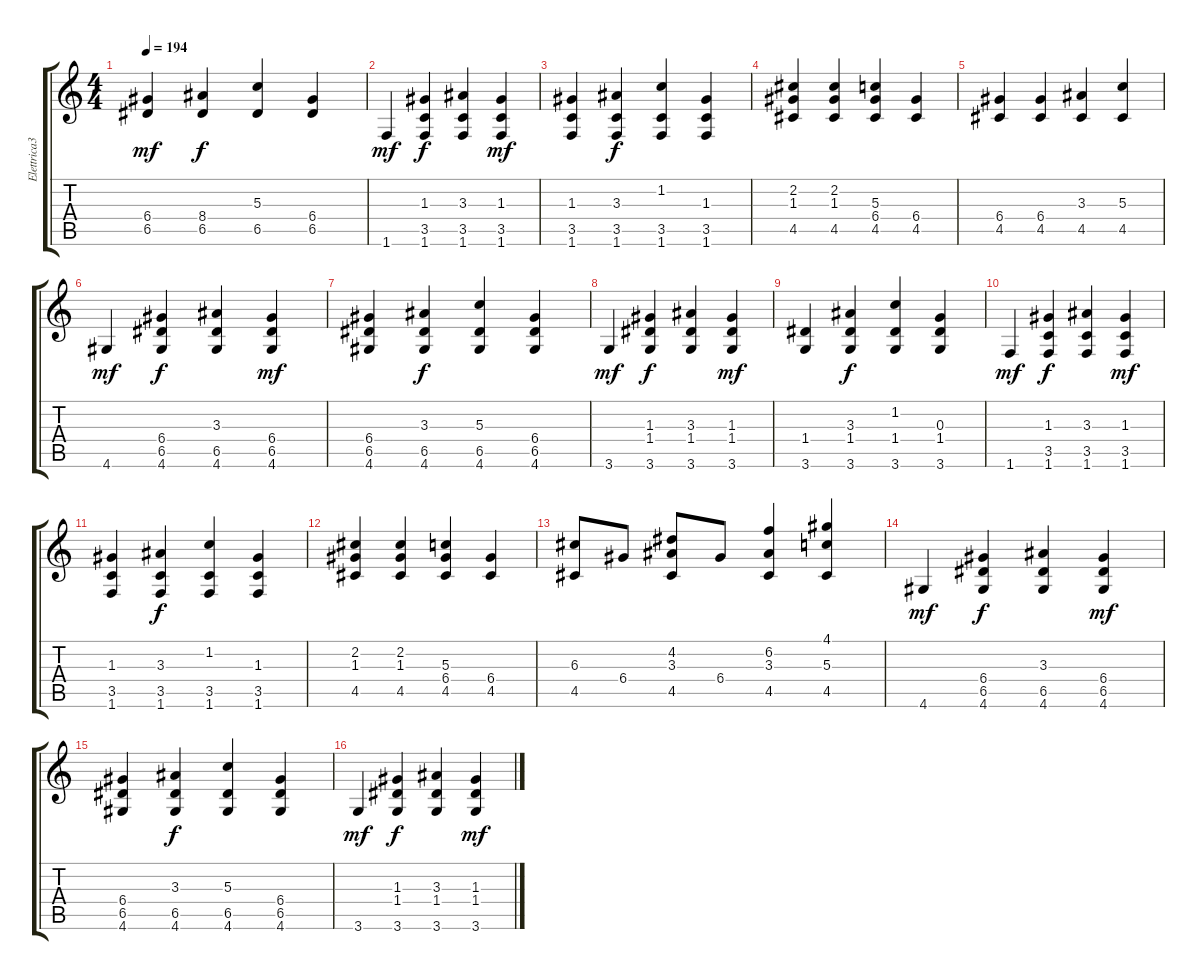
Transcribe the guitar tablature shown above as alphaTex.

\track ("Elettrica3(Ka)" "Elettrica3") {instrument distortionguitar}
\staff {score tabs}
\tuning (E4 B3 G3 D3 A2 E2) {hide}
\ts (4 4)
\tempo 194
\clef g2
\ks c
(6.4 6.5).4{dy mf} (8.4 6.5).4{dy f} (5.3 6.5).4 (6.4 6.5).4 |
1.6.4{dy mf} (1.3 3.5 1.6).4{dy f} (3.3 3.5 1.6).4 (1.3 3.5 1.6).4{dy mf} |
(1.3 3.5 1.6).4 (3.3 3.5 1.6).4{dy f} (1.2 3.5 1.6).4 (1.3 3.5 1.6).4 |
(2.2 1.3 4.5).4 (2.2 1.3 4.5).4 (5.3 6.4 4.5).4 (6.4 4.5).4 |
(6.4 4.5).4 (6.4 4.5).4 (3.3 4.5).4 (5.3 4.5).4 |
4.6.4{dy mf} (6.4 6.5 4.6).4{dy f} (3.3 6.5 4.6).4 (6.4 6.5 4.6).4{dy mf} |
(6.4 6.5 4.6).4 (3.3 6.5 4.6).4{dy f} (5.3 6.5 4.6).4 (6.4 6.5 4.6).4 |
3.6.4{dy mf} (1.3 1.4 3.6).4{dy f} (3.3 1.4 3.6).4 (1.3 1.4 3.6).4{dy mf} |
(1.4 3.6).4 (3.3 1.4 3.6).4{dy f} (1.2 1.4 3.6).4 (0.3 1.4 3.6).4 |
1.6.4{dy mf} (1.3 3.5 1.6).4{dy f} (3.3 3.5 1.6).4 (1.3 3.5 1.6).4{dy mf} |
(1.3 3.5 1.6).4 (3.3 3.5 1.6).4{dy f} (1.2 3.5 1.6).4 (1.3 3.5 1.6).4 |
(2.2 1.3 4.5).4 (2.2 1.3 4.5).4 (5.3 6.4 4.5).4 (6.4 4.5).4 |
(6.3 4.5).8 6.4.8 (4.2 3.3 4.5).8 6.4.8 (6.2 3.3 4.5).4 (4.1 5.3 4.5).4 |
4.6.4{dy mf} (6.4 6.5 4.6).4{dy f} (3.3 6.5 4.6).4 (6.4 6.5 4.6).4{dy mf} |
(6.4 6.5 4.6).4 (3.3 6.5 4.6).4{dy f} (5.3 6.5 4.6).4 (6.4 6.5 4.6).4 |
3.6.4{dy mf} (1.3 1.4 3.6).4{dy f} (3.3 1.4 3.6).4 (1.3 1.4 3.6).4{dy mf}
